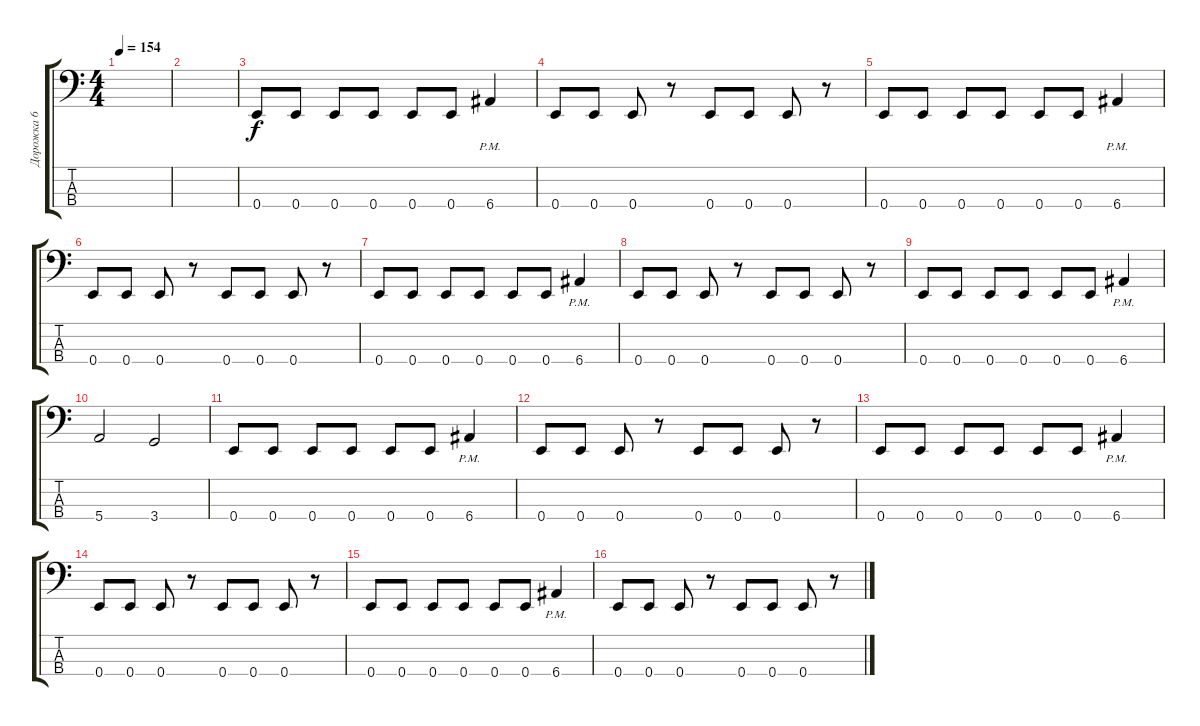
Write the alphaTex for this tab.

\track ("Дорожка 6" "Дорожка 6") {instrument electricbassfinger}
\staff {score tabs}
\tuning (G2 D2 A1 E1) {hide}
\ts (4 4)
\tempo 154
\clef f4
\ks c
|
|
0.4.8 0.4.8 0.4.8 0.4.8 0.4.8 0.4.8 6.4{pm}.4 |
0.4.8 0.4.8 0.4.8 r.8 0.4.8 0.4.8 0.4.8 r.8 |
0.4.8 0.4.8 0.4.8 0.4.8 0.4.8 0.4.8 6.4{pm}.4 |
0.4.8 0.4.8 0.4.8 r.8 0.4.8 0.4.8 0.4.8 r.8 |
0.4.8 0.4.8 0.4.8 0.4.8 0.4.8 0.4.8 6.4{pm}.4 |
0.4.8 0.4.8 0.4.8 r.8 0.4.8 0.4.8 0.4.8 r.8 |
0.4.8 0.4.8 0.4.8 0.4.8 0.4.8 0.4.8 6.4{pm}.4 |
5.4.2 3.4.2 |
0.4.8 0.4.8 0.4.8 0.4.8 0.4.8 0.4.8 6.4{pm}.4 |
0.4.8 0.4.8 0.4.8 r.8 0.4.8 0.4.8 0.4.8 r.8 |
0.4.8 0.4.8 0.4.8 0.4.8 0.4.8 0.4.8 6.4{pm}.4 |
0.4.8 0.4.8 0.4.8 r.8 0.4.8 0.4.8 0.4.8 r.8 |
0.4.8 0.4.8 0.4.8 0.4.8 0.4.8 0.4.8 6.4{pm}.4 |
0.4.8 0.4.8 0.4.8 r.8 0.4.8 0.4.8 0.4.8 r.8
